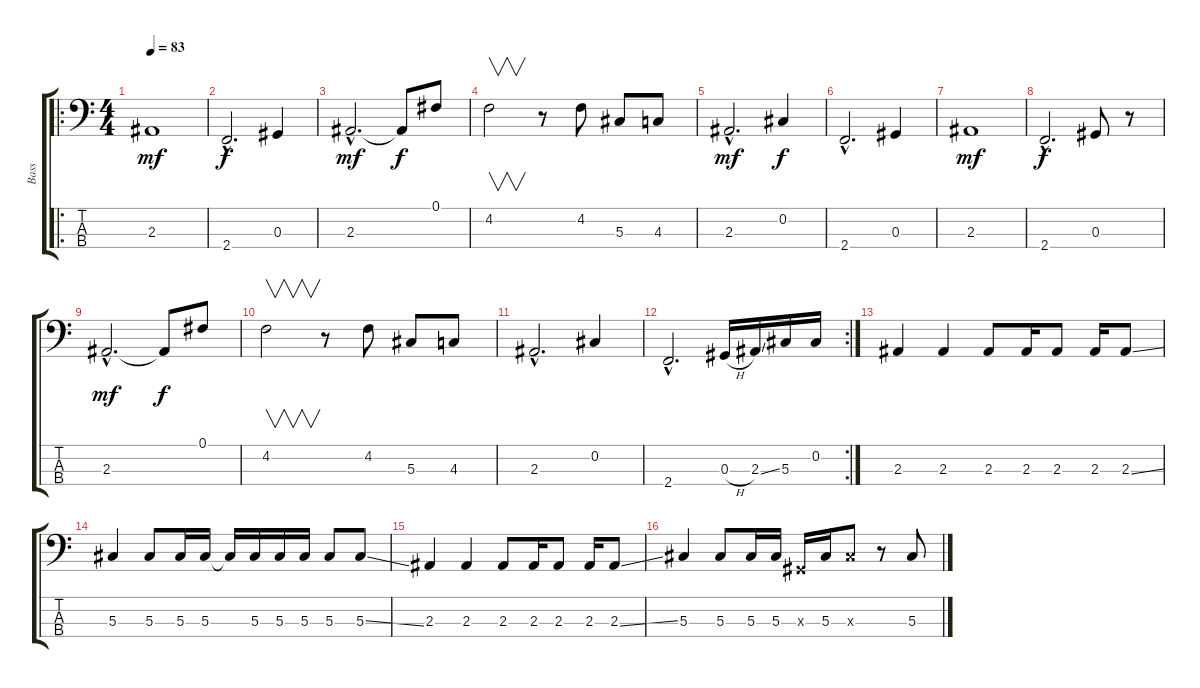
\track ("Bass" "Bass") {instrument electricbasspick}
\staff {score tabs}
\tuning (Gb2 Db2 Ab1 Eb1) {hide}
\ro
\ts (4 4)
\tempo 83
\clef f4
\ks c
2.3.1{dy mf} |
2.4{hac}.2{d dy f} 0.3.4 |
2.3{hac}.2{d dy mf} 2.3{t}.8{dy f} 0.1.8 |
4.2.2{v} r.8 4.2.8 5.3.8 4.3.8 |
2.3{hac}.2{d dy mf} 0.2.4{dy f} |
2.4{hac}.2{d} 0.3.4 |
2.3.1{dy mf} |
2.4{hac}.2{d dy f} 0.3.8 r.8 |
2.3{hac}.2{d dy mf} 2.3{t}.8{dy f} 0.1.8 |
4.2.2{v} r.8 4.2.8 5.3.8 4.3.8 |
2.3{hac}.2{d} 0.2.4 |
\rc 2
2.4{hac}.2{d} 0.3{h}.16 2.3{ss}.16 5.3.16 0.2.16 |
2.3.4 2.3.4 2.3.8 2.3.16 2.3.8 2.3.16 2.3{ss}.8 |
5.3.4 5.3.8 5.3.16 5.3.16 5.3{t}.16 5.3.16 5.3.16 5.3.16 5.3.8 5.3{ss}.8 |
2.3.4 2.3.4 2.3.8 2.3.16 2.3.8 2.3.16 2.3{ss}.8 |
5.3.4 5.3.8 5.3.16 5.3.16 0.3{x}.16 5.3.16 5.3{x}.8 r.8 5.3{ss}.8
